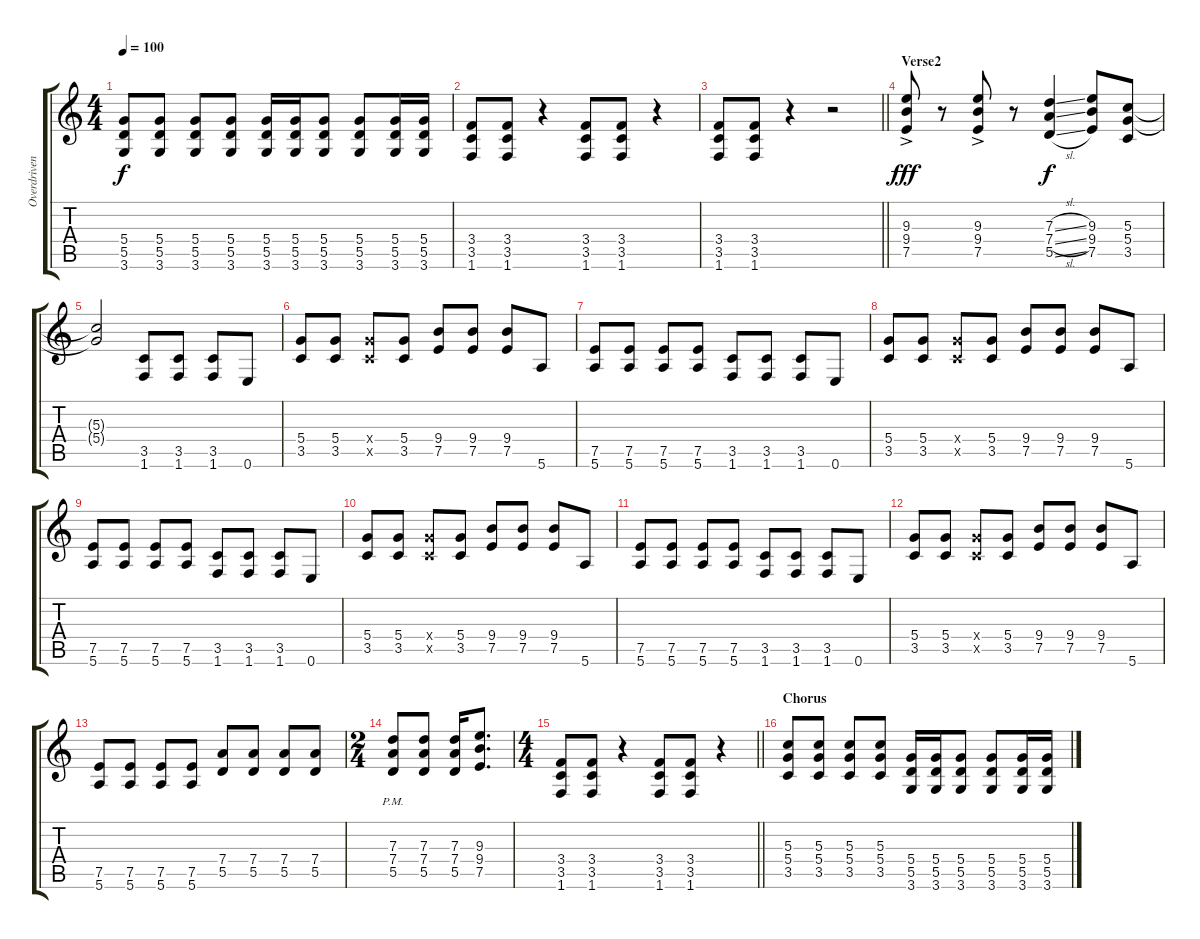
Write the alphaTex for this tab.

\track ("Overdriven Guitar" "Overdriven") {instrument overdrivenguitar}
\staff {score tabs}
\tuning (E4 B3 G3 D3 A2 E2) {hide}
\ts (4 4)
\tempo 100
\clef g2
\ks c
(5.4 5.5 3.6).8{dy f} (5.4 5.5 3.6).8 (5.4 5.5 3.6).8 (5.4 5.5 3.6).8 (5.4 5.5 3.6).16 (5.4 5.5 3.6).16 (5.4 5.5 3.6).8 (5.4 5.5 3.6).8 (5.4 5.5 3.6).16 (5.4 5.5 3.6).16 |
(3.4 3.5 1.6).8 (3.4 3.5 1.6).8 r.4 (3.4 3.5 1.6).8 (3.4 3.5 1.6).8 r.4 |
\barLineRight lightlight
(3.4 3.5 1.6).8 (3.4 3.5 1.6).8 r.4 r.2 |
\section ("" "Verse2")
(9.3{ac} 9.4{ac} 7.5{ac}).8{dy fff} r.8 (9.3{ac} 9.4{ac} 7.5{ac}).8 r.8 (7.3{sl} 7.4{sl} 5.5{sl}).4{dy f} (9.3 9.4 7.5).8 (5.3 5.4 3.5).8 |
(5.3{t} 5.4{t}).2 (3.5 1.6).8 (3.5 1.6).8 (3.5 1.6).8 0.6.8 |
(5.4 3.5).8 (5.4 3.5).8 (5.4{x} 3.5{x}).8 (5.4 3.5).8 (9.4 7.5).8 (9.4 7.5).8 (9.4 7.5).8 5.6.8 |
(7.5 5.6).8 (7.5 5.6).8 (7.5 5.6).8 (7.5 5.6).8 (3.5 1.6).8 (3.5 1.6).8 (3.5 1.6).8 0.6.8 |
(5.4 3.5).8 (5.4 3.5).8 (5.4{x} 3.5{x}).8 (5.4 3.5).8 (9.4 7.5).8 (9.4 7.5).8 (9.4 7.5).8 5.6.8 |
(7.5 5.6).8 (7.5 5.6).8 (7.5 5.6).8 (7.5 5.6).8 (3.5 1.6).8 (3.5 1.6).8 (3.5 1.6).8 0.6.8 |
(5.4 3.5).8 (5.4 3.5).8 (5.4{x} 3.5{x}).8 (5.4 3.5).8 (9.4 7.5).8 (9.4 7.5).8 (9.4 7.5).8 5.6.8 |
(7.5 5.6).8 (7.5 5.6).8 (7.5 5.6).8 (7.5 5.6).8 (3.5 1.6).8 (3.5 1.6).8 (3.5 1.6).8 0.6.8 |
(5.4 3.5).8 (5.4 3.5).8 (5.4{x} 3.5{x}).8 (5.4 3.5).8 (9.4 7.5).8 (9.4 7.5).8 (9.4 7.5).8 5.6.8 |
(7.5 5.6).8 (7.5 5.6).8 (7.5 5.6).8 (7.5 5.6).8 (7.4 5.5).8 (7.4 5.5).8 (7.4 5.5).8 (7.4 5.5).8 |
\ts (2 4)
(7.3{pm} 7.4{pm} 5.5{pm}).8 (7.3 7.4 5.5).8 (7.3 7.4 5.5).16 (9.3 9.4 7.5).8{d} |
\ts (4 4)
\barLineRight lightlight
(3.4 3.5 1.6).8 (3.4 3.5 1.6).8 r.4 (3.4 3.5 1.6).8 (3.4 3.5 1.6).8 r.4 |
\section ("" "Chorus")
(5.3 5.4 3.5).8 (5.3 5.4 3.5).8 (5.3 5.4 3.5).8 (5.3 5.4 3.5).8 (5.4 5.5 3.6).16 (5.4 5.5 3.6).16 (5.4 5.5 3.6).8 (5.4 5.5 3.6).8 (5.4 5.5 3.6).16 (5.4 5.5 3.6).16
